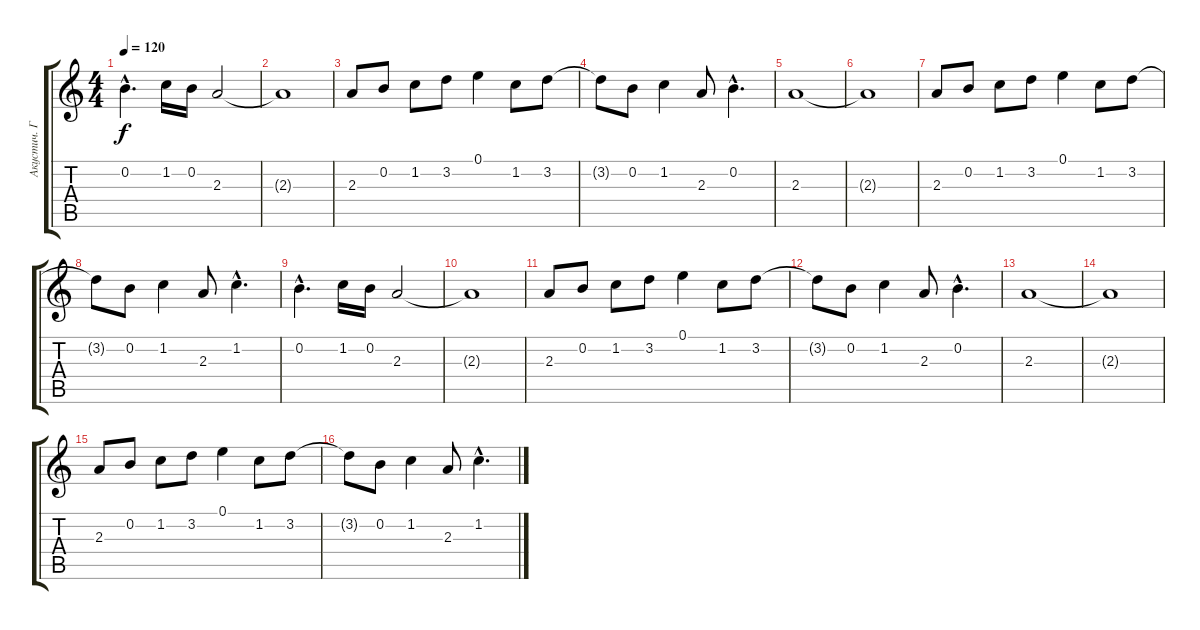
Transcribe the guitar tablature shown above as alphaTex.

\track ("Акустич. Гитара" "Акустич. Г") {instrument acousticguitarsteel}
\staff {score tabs}
\tuning (E4 B3 G3 D3 A2 E2) {hide}
\ts (4 4)
\tempo 120
\clef g2
\ks c
0.2{hac}.4{d dy f} 1.2.16 0.2.16 2.3.2 |
2.3{t}.1 |
2.3.8 0.2.8 1.2.8 3.2.8 0.1.4 1.2.8 3.2.8 |
3.2{t}.8 0.2.8 1.2.4 2.3.8 0.2{hac}.4{d} |
2.3.1 |
2.3{t}.1 |
2.3.8 0.2.8 1.2.8 3.2.8 0.1.4 1.2.8 3.2.8 |
3.2{t}.8 0.2.8 1.2.4 2.3.8 1.2{hac}.4{d} |
0.2{hac}.4{d} 1.2.16 0.2.16 2.3.2 |
2.3{t}.1 |
2.3.8 0.2.8 1.2.8 3.2.8 0.1.4 1.2.8 3.2.8 |
3.2{t}.8 0.2.8 1.2.4 2.3.8 0.2{hac}.4{d} |
2.3.1 |
2.3{t}.1 |
2.3.8{volume 15} 0.2.8 1.2.8 3.2.8 0.1.4 1.2.8 3.2.8 |
3.2{t}.8 0.2.8 1.2.4 2.3.8 1.2{hac}.4{d}
